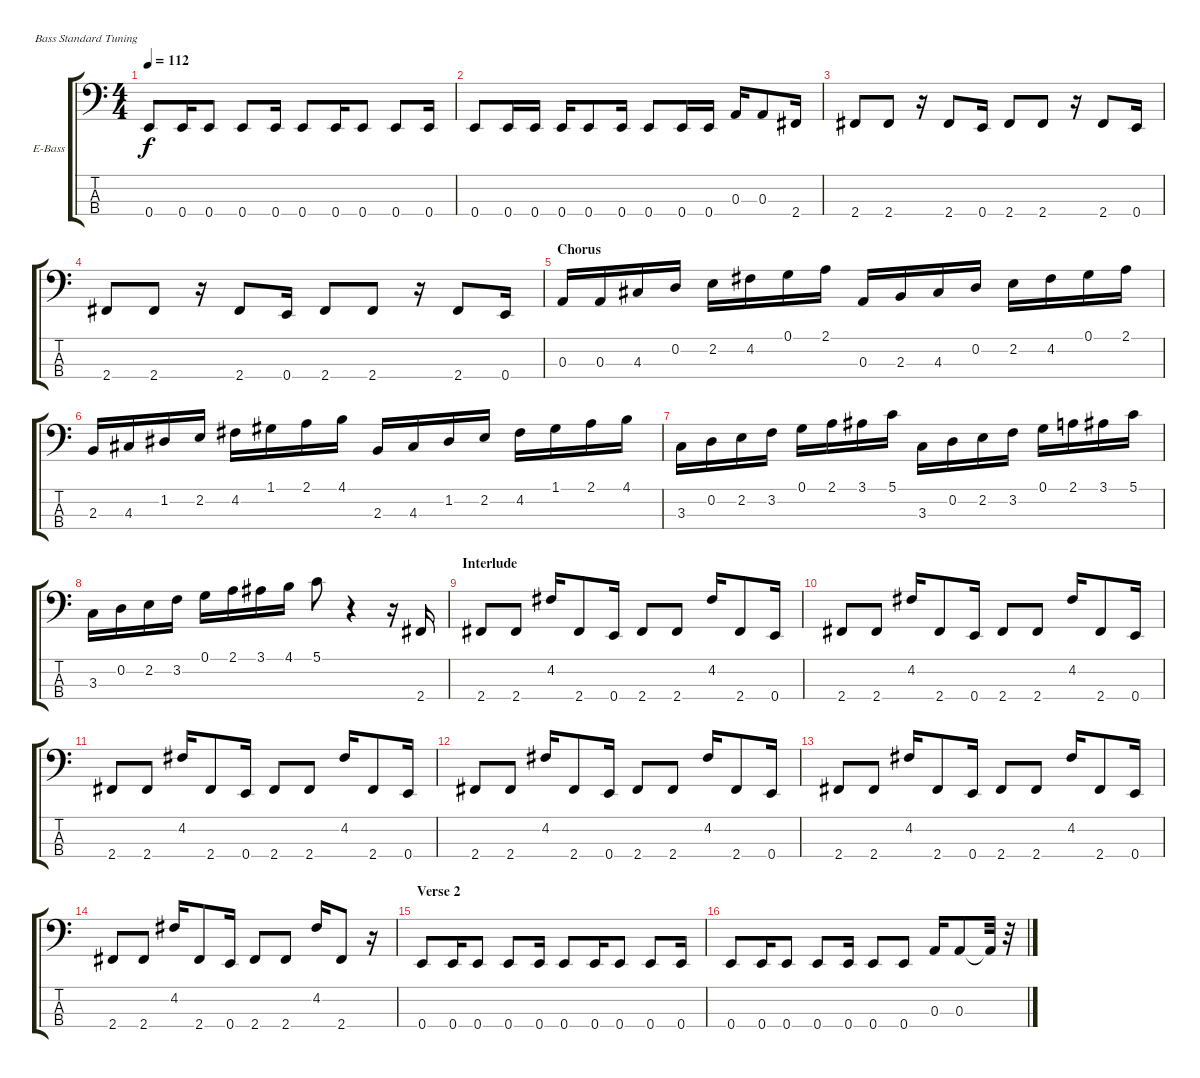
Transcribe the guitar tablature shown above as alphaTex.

\bracketExtendMode groupsimilarinstruments
\firstSystemTrackNameOrientation horizontal
\otherSystemsTrackNameOrientation horizontal
\track ("Electric Bass" "E-Bass") {instrument electricbasspick}
\staff {score tabs}
\tuning (G2 D2 A1 E1)
\ts (4 4)
\tempo 112
\clef f4
\ks c
0.4.8{dy f} 0.4.16 0.4.8 0.4.8 0.4.16 0.4.8 0.4.16 0.4.8 0.4.8 0.4.16 |
0.4.8 0.4.16 0.4.16 0.4.16 0.4.8 0.4.16 0.4.8 0.4.16 0.4.16 0.3.16 0.3.8 2.4.16 |
2.4.8 2.4.8 r.16 2.4.8 0.4.16 2.4.8 2.4.8 r.16 2.4.8 0.4.16 |
2.4.8 2.4.8 r.16 2.4.8 0.4.16 2.4.8 2.4.8 r.16 2.4.8 0.4.16 |
\section ("" "Chorus")
0.3.16 0.3.16 4.3.16 0.2.16 2.2.16 4.2.16 0.1.16 2.1.16 0.3.16 2.3.16 4.3.16 0.2.16 2.2.16 4.2.16 0.1.16 2.1.16 |
2.3.16 4.3.16 1.2.16 2.2.16 4.2.16 1.1.16 2.1.16 4.1.16 2.3.16 4.3.16 1.2.16 2.2.16 4.2.16 1.1.16 2.1.16 4.1.16 |
3.3.16 0.2.16 2.2.16 3.2.16 0.1.16 2.1.16 3.1.16 5.1.16 3.3.16 0.2.16 2.2.16 3.2.16 0.1.16 2.1.16 3.1.16 5.1.16 |
3.3.16 0.2.16 2.2.16 3.2.16 0.1.16 2.1.16 3.1.16 4.1.16 5.1.8 r.4 r.16 2.4.16 |
\section ("" "Interlude")
2.4.8 2.4.8 4.2.16 2.4.8 0.4.16 2.4.8 2.4.8 4.2.16 2.4.8 0.4.16 |
2.4.8 2.4.8 4.2.16 2.4.8 0.4.16 2.4.8 2.4.8 4.2.16 2.4.8 0.4.16 |
2.4.8 2.4.8 4.2.16 2.4.8 0.4.16 2.4.8 2.4.8 4.2.16 2.4.8 0.4.16 |
2.4.8 2.4.8 4.2.16 2.4.8 0.4.16 2.4.8 2.4.8 4.2.16 2.4.8 0.4.16 |
2.4.8 2.4.8 4.2.16 2.4.8 0.4.16 2.4.8 2.4.8 4.2.16 2.4.8 0.4.16 |
2.4.8 2.4.8 4.2.16 2.4.8 0.4.16 2.4.8 2.4.8 4.2.16 2.4.8 r.16 |
\section ("" "Verse 2")
0.4.8 0.4.16 0.4.8 0.4.8 0.4.16 0.4.8 0.4.16 0.4.8 0.4.8 0.4.16 |
0.4.8 0.4.16 0.4.8 0.4.8 0.4.16 0.4.8 0.4.8 0.3.16 0.3.8 0.3{t}.32 r.32
